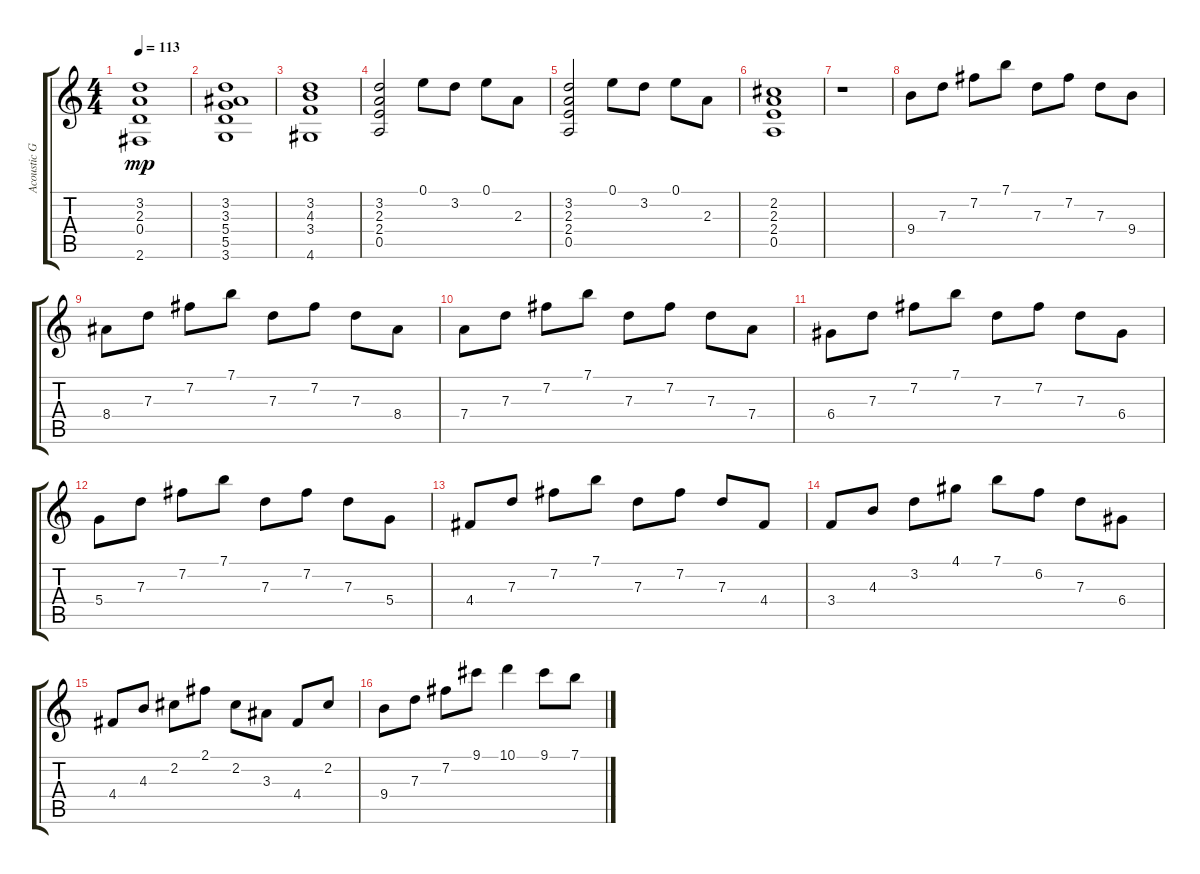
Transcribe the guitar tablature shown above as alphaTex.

\track ("Acoustic Guitar II" "Acoustic G") {instrument acousticguitarsteel}
\staff {score tabs}
\tuning (E4 B3 G3 D3 A2 E2) {hide}
\ts (4 4)
\tempo 113
\clef g2
\ks c
(3.2 2.3 0.4 2.6).1{dy mp instrument overdrivenguitar} |
(3.2 3.3 5.4 5.5 3.6).1{instrument overdrivenguitar} |
(3.2 4.3 3.4 4.6).1{instrument overdrivenguitar} |
(3.2 2.3 2.4 0.5).2{instrument overdrivenguitar} 0.1.8 3.2.8 0.1.8 2.3.8 |
(3.2 2.3 2.4 0.5).2{instrument overdrivenguitar} 0.1.8 3.2.8{instrument overdrivenguitar} 0.1.8 2.3.8 |
(2.2 2.3 2.4 0.5).1{instrument overdrivenguitar} |
r.1{instrument acousticguitarsteel} |
9.4.8 7.3.8 7.2.8 7.1.8 7.3.8 7.2.8 7.3.8 9.4.8 |
8.4.8 7.3.8 7.2.8 7.1.8 7.3.8 7.2.8 7.3.8 8.4.8 |
7.4.8 7.3.8 7.2.8 7.1.8 7.3.8 7.2.8 7.3.8 7.4.8 |
6.4.8 7.3.8 7.2.8 7.1.8 7.3.8 7.2.8 7.3.8 6.4.8 |
5.4.8 7.3.8 7.2.8 7.1.8 7.3.8 7.2.8 7.3.8 5.4.8 |
4.4.8 7.3.8 7.2.8 7.1.8 7.3.8 7.2.8 7.3.8 4.4.8 |
3.4.8 4.3.8 3.2.8 4.1.8 7.1.8 6.2.8 7.3.8 6.4.8 |
4.4.8 4.3.8 2.2.8 2.1.8 2.2.8 3.3.8 4.4.8 2.2.8 |
9.4.8 7.3.8 7.2.8 9.1.8 10.1.4 9.1.8 7.1.8
